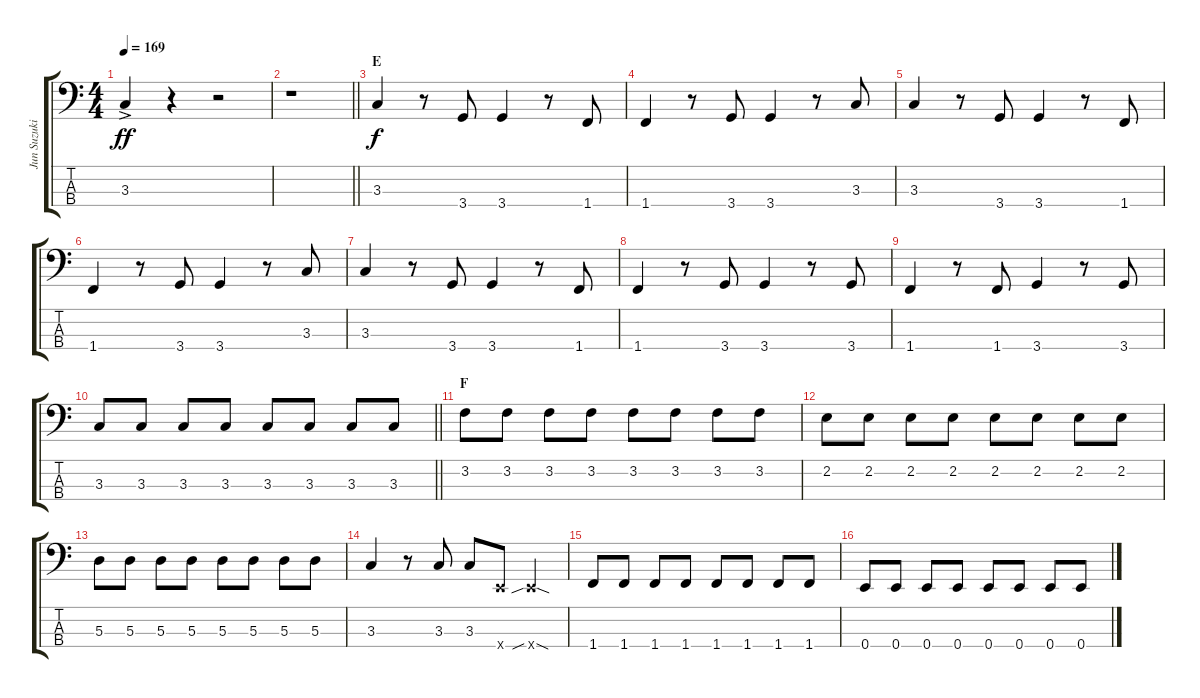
\track ("Jun Suzuki bass" "Jun Suzuki") {instrument electricbassfinger}
\staff {score tabs}
\tuning (G2 D2 A1 E1) {hide}
\ts (4 4)
\tempo 169
\clef f4
\ks c
3.3{ac}.4{dy ff} r.4 r.2 |
\barLineRight lightlight
r.1 |
\section ("" "E")
3.3.4{dy f} r.8 3.4.8 3.4.4 r.8 1.4.8 |
1.4.4 r.8 3.4.8 3.4.4 r.8 3.3.8 |
3.3.4 r.8 3.4.8 3.4.4 r.8 1.4.8 |
1.4.4 r.8 3.4.8 3.4.4 r.8 3.3.8 |
3.3.4 r.8 3.4.8 3.4.4 r.8 1.4.8 |
1.4.4 r.8 3.4.8 3.4.4 r.8 3.4.8 |
1.4.4 r.8 1.4.8 3.4.4 r.8 3.4.8 |
\barLineRight lightlight
3.3.8 3.3.8 3.3.8 3.3.8 3.3.8 3.3.8 3.3.8 3.3.8 |
\section ("" "F")
3.2.8 3.2.8 3.2.8 3.2.8 3.2.8 3.2.8 3.2.8 3.2.8 |
2.2.8 2.2.8 2.2.8 2.2.8 2.2.8 2.2.8 2.2.8 2.2.8 |
5.3.8 5.3.8 5.3.8 5.3.8 5.3.8 5.3.8 5.3.8 5.3.8 |
3.3.4 r.8 3.3.8 3.3.8 0.4{x}.8 0.4{sib sod x}.4 |
1.4.8 1.4.8 1.4.8 1.4.8 1.4.8 1.4.8 1.4.8 1.4.8 |
0.4.8 0.4.8 0.4.8 0.4.8 0.4.8 0.4.8 0.4.8 0.4.8
